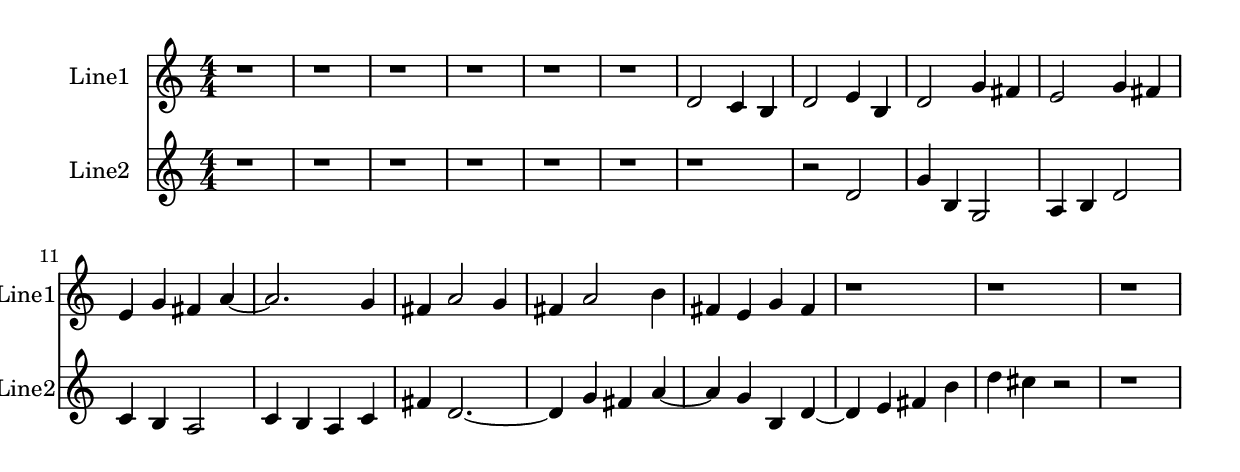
% 2016-09-11 13:47

\version "2.18.2"
\language "english"

\header {}

\layout {}

\paper {}

\score {
    \new Score <<
        \context Staff = "line1" {
            \set Staff.instrumentName = \markup { Line1 }
            \set Staff.shortInstrumentName = \markup { Line1 }
            {
                \numericTimeSignature
                \time 4/4
                \bar "||"
                \accidentalStyle modern-cautionary
                r1
                r1
                r1
                r1
                r1
                r1
                d'2
                c'4
                b4
                d'2
                e'4
                b4
                d'2
                g'4
                fs'4
                e'2
                g'4
                fs'4
                e'4
                g'4
                fs'4
                a'4 ~
                a'2.
                g'4
                fs'4
                a'2
                g'4
                fs'4
                a'2
                b'4
                fs'4
                e'4
                g'4
                fs'4
                r1
                r1
                r1
            }
        }
        \context Staff = "line2" {
            \set Staff.instrumentName = \markup { Line2 }
            \set Staff.shortInstrumentName = \markup { Line2 }
            {
                \numericTimeSignature
                \time 4/4
                \bar "||"
                \accidentalStyle modern-cautionary
                r1
                r1
                r1
                r1
                r1
                r1
                r1
                r2
                d'2
                g'4
                b4
                g2
                a4
                b4
                d'2
                c'4
                b4
                a2
                c'4
                b4
                a4
                c'4
                fs'4
                d'2. ~
                d'4
                g'4
                fs'4
                a'4 ~
                a'4
                g'4
                b4
                d'4 ~
                d'4
                e'4
                fs'4
                b'4
                d''4
                cs''4
                r2
                r1
            }
        }
    >>
}